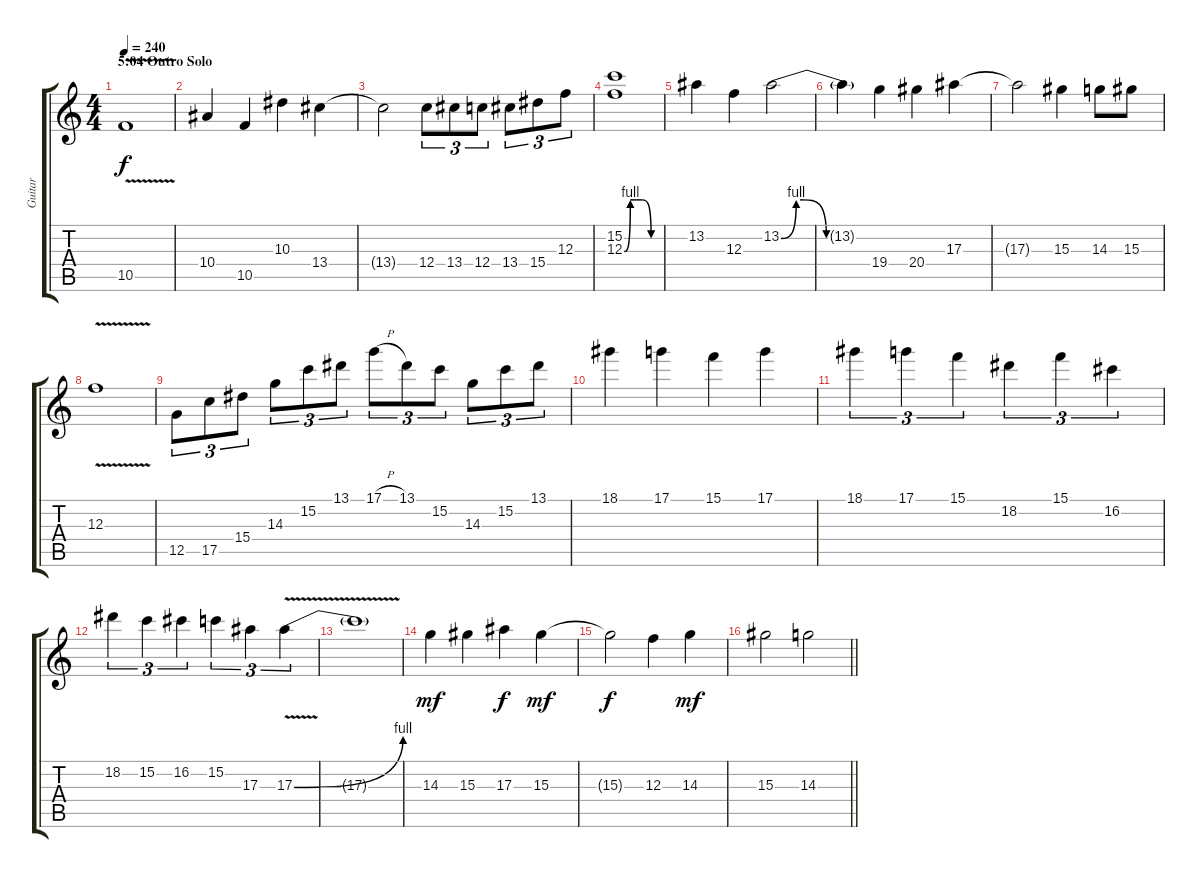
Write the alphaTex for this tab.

\track ("Guitar" "Guitar") {instrument distortionguitar}
\staff {score tabs}
\tuning (D4 A3 F3 C3 G2 C2) {hide}
\ts (4 4)
\section ("" "5:04 Outro Solo")
\tempo 240
\clef g2
\ks c
10.5{v}.1{dy f balance 0} |
10.4.4 10.5.4 10.3.4 13.4.4 |
13.4{t}.2 12.4.8{tu (3 2)} 13.4.8{tu (3 2)} 12.4.8{tu (3 2)} 13.4.8{tu (3 2)} 15.4.8{tu (3 2)} 12.3.8{tu (3 2)} |
(15.2 12.3{be (custom 0 0 10 4 20 4 30 4 45 0 60 0)}).1 |
13.2.4 12.3.4 13.2{be (custom 0 0 10 4 15 4 30 0 60 0)}.2 |
13.2{t}.4 19.4.4 20.4.4 17.3.4 |
17.3{t}.2 15.3.4 14.3.8 15.3.8 |
12.3{v}.1 |
12.5.8{tu (3 2)} 17.5.8{tu (3 2)} 15.4.8{tu (3 2)} 14.3.8{tu (3 2)} 15.2.8{tu (3 2)} 13.1.8{tu (3 2)} 17.1{h}.8{tu (3 2)} 13.1.8{tu (3 2)} 15.2.8{tu (3 2)} 14.3.8{tu (3 2)} 15.2.8{tu (3 2)} 13.1.8{tu (3 2)} |
18.1.4 17.1.4 15.1.4 17.1.4 |
18.1.4{tu (3 2)} 17.1.4{tu (3 2)} 15.1.4{tu (3 2)} 18.2.4{tu (3 2)} 15.1.4{tu (3 2)} 16.2.4{tu (3 2)} |
18.2.4{tu (3 2)} 15.2.4{tu (3 2)} 16.2.4{tu (3 2)} 15.2.4{tu (3 2)} 17.3.4{tu (3 2)} 17.3{be (bend 0 0 60 4) v}.4{tu (3 2)} |
17.3{t}.1 |
14.3.4{dy mf} 15.3.4 17.3.4{dy f} 15.3.4{dy mf} |
15.3{t}.2{dy f} 12.3.4 14.3.4{dy mf} |
\barLineRight lightlight
15.3.2 14.3.2
